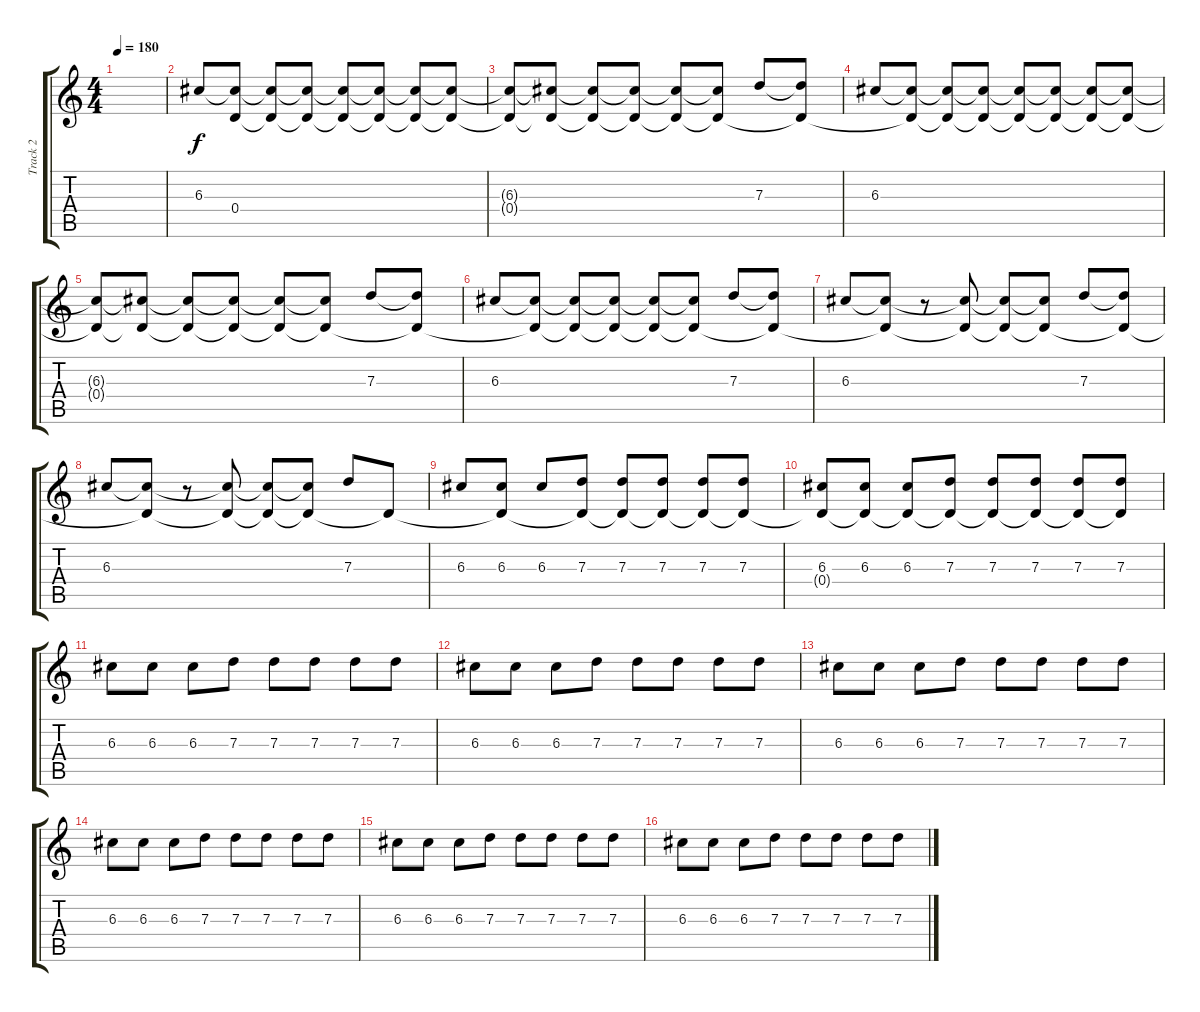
\track ("Track 2" "Track 2") {instrument distortionguitar}
\staff {score tabs}
\tuning (E4 B3 G3 D3 A2 E2) {hide}
\ts (4 4)
\tempo 180
\clef g2
\ks c
|
6.3.8 (6.3{t} 0.4).8 (6.3{t} 0.4{t}).8 (6.3{t} 0.4{t}).8 (6.3{t} 0.4{t}).8 (6.3{t} 0.4{t}).8 (6.3{t} 0.4{t}).8 (6.3{t} 0.4{t}).8 |
(6.3{t} 0.4{t}).8 (6.3{t} 0.4{t}).8 (6.3{t} 0.4{t}).8 (6.3{t} 0.4{t}).8 (6.3{t} 0.4{t}).8 (6.3{t} 0.4{t}).8 7.3.8 (7.3{t} 0.4{t}).8 |
6.3.8 (6.3{t} 0.4{t}).8 (6.3{t} 0.4{t}).8 (6.3{t} 0.4{t}).8 (6.3{t} 0.4{t}).8 (6.3{t} 0.4{t}).8 (6.3{t} 0.4{t}).8 (6.3{t} 0.4{t}).8 |
(6.3{t} 0.4{t}).8 (6.3{t} 0.4{t}).8 (6.3{t} 0.4{t}).8 (6.3{t} 0.4{t}).8 (6.3{t} 0.4{t}).8 (6.3{t} 0.4{t}).8 7.3.8 (7.3{t} 0.4{t}).8 |
6.3.8 (6.3{t} 0.4{t}).8 (6.3{t} 0.4{t}).8 (6.3{t} 0.4{t}).8 (6.3{t} 0.4{t}).8 (6.3{t} 0.4{t}).8 7.3.8 (7.3{t} 0.4{t}).8 |
6.3.8 (6.3{t} 0.4{t}).8 r.8 (6.3{t} 0.4{t}).8 (6.3{t} 0.4{t}).8 (6.3{t} 0.4{t}).8 7.3.8 (7.3{t} 0.4{t}).8 |
6.3.8 (6.3{t} 0.4{t}).8 r.8 (6.3{t} 0.4{t}).8 (6.3{t} 0.4{t}).8 (6.3{t} 0.4{t}).8 7.3.8 0.4{t}.8 |
6.3.8 (6.3 0.4{t}).8 6.3.8 (7.3 0.4{t}).8 (7.3 0.4{t}).8 (7.3 0.4{t}).8 (7.3 0.4{t}).8 (7.3 0.4{t}).8 |
(6.3 0.4{t}).8 (6.3 0.4{t}).8 (6.3 0.4{t}).8 (7.3 0.4{t}).8 (7.3 0.4{t}).8 (7.3 0.4{t}).8 (7.3 0.4{t}).8 (7.3 0.4{t}).8 |
6.3.8 6.3.8 6.3.8 7.3.8 7.3.8 7.3.8 7.3.8 7.3.8 |
6.3.8 6.3.8 6.3.8 7.3.8 7.3.8 7.3.8 7.3.8 7.3.8 |
6.3.8 6.3.8 6.3.8 7.3.8 7.3.8 7.3.8 7.3.8 7.3.8 |
6.3.8 6.3.8 6.3.8 7.3.8 7.3.8 7.3.8 7.3.8 7.3.8 |
6.3.8 6.3.8 6.3.8 7.3.8 7.3.8 7.3.8 7.3.8 7.3.8 |
6.3.8 6.3.8 6.3.8 7.3.8 7.3.8 7.3.8 7.3.8 7.3.8
